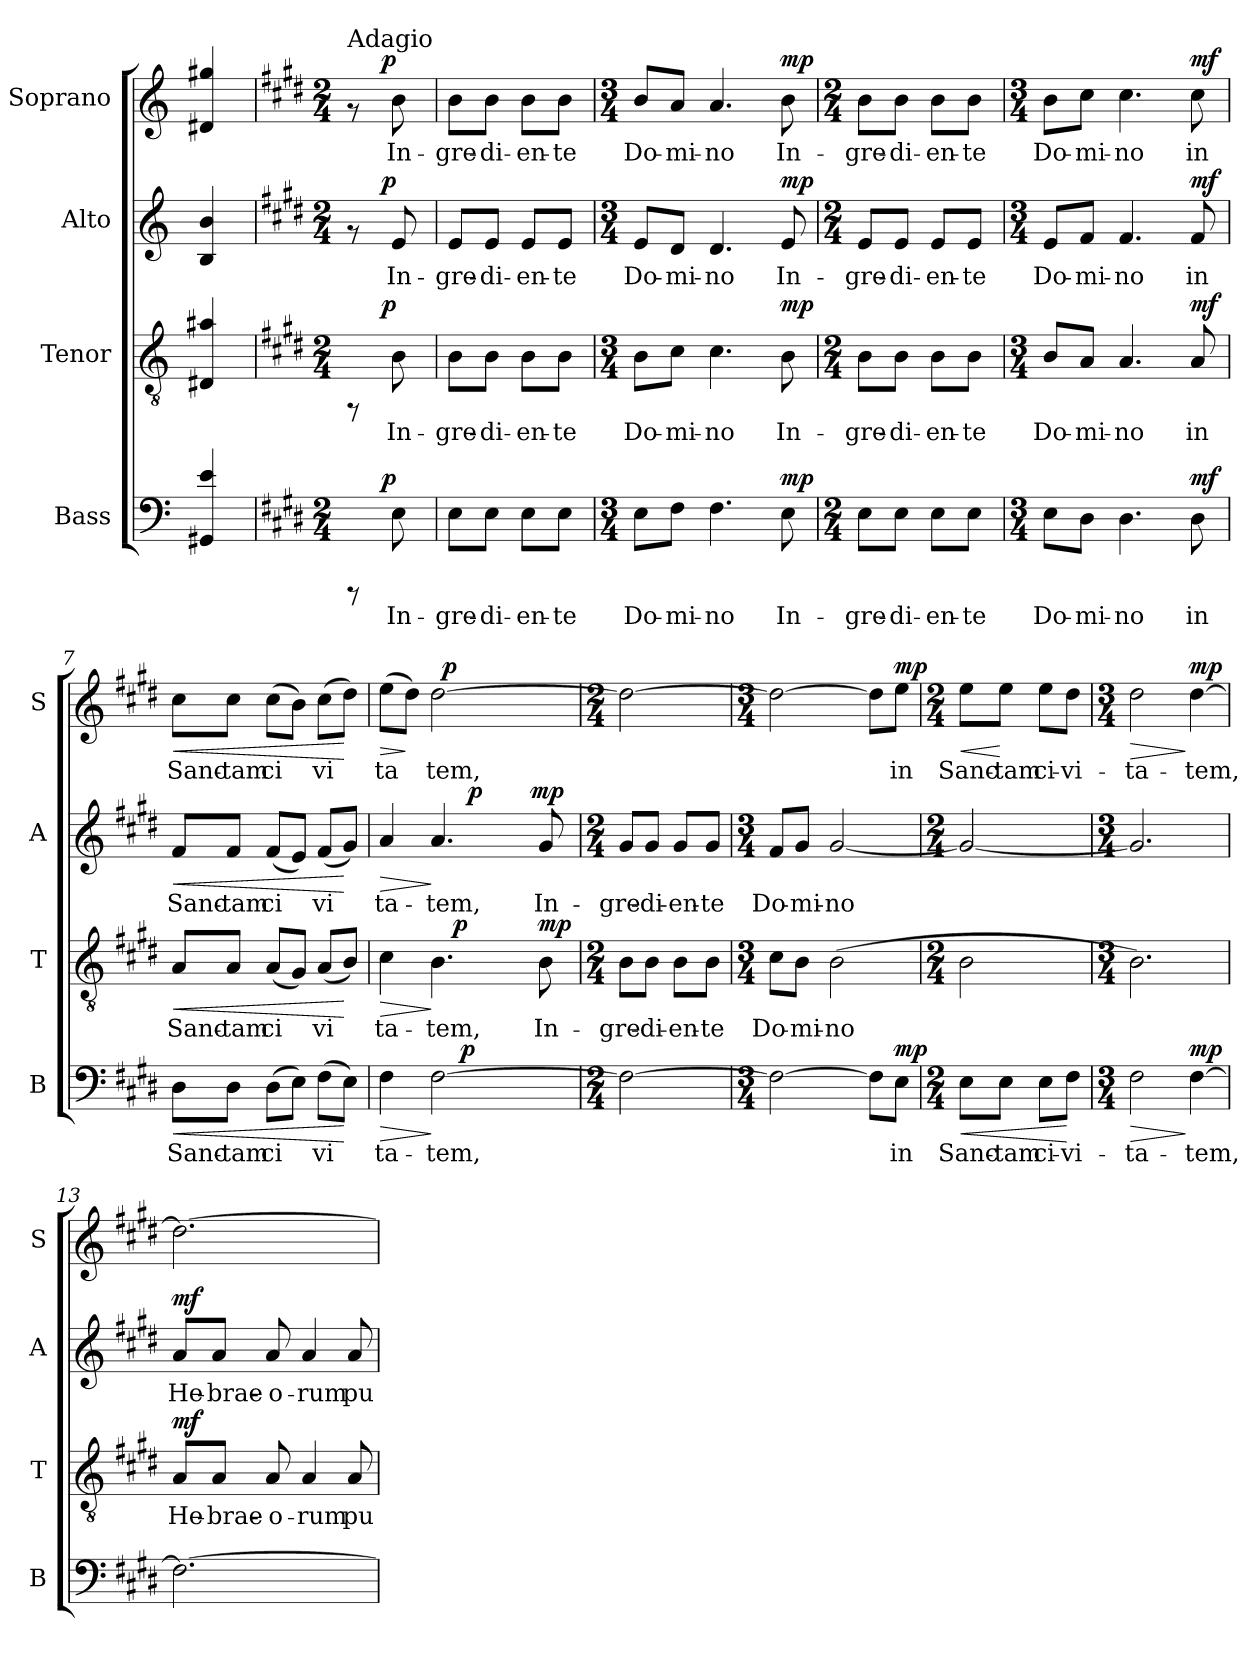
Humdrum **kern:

**kern	**text	**dynam	**kern	**text	**dynam	**kern	**text	**dynam	**kern	**text	**dynam
*part4	*part4	*part4	*part3	*part3	*part3	*part2	*part2	*part2	*part1	*part1	*part1
*staff4	*staff4	*staff4	*staff3	*staff3	*staff3	*staff2	*staff2	*staff2	*staff1	*staff1	*staff1
*I"Bass	*	*	*I"Tenor	*	*	*I"Alto	*	*	*I"Soprano	*	*
*I'B	*	*	*I'T	*	*	*I'A	*	*	*I'S	*	*
!!LO:PB:g=z
*stria5	*	*	*stria5	*	*	*stria5	*	*	*stria5	*	*
*clefF4	*	*	*clefGv2	*	*	*clefG2	*	*	*clefG2	*	*
*k[]	*	*	*k[]	*	*	*k[]	*	*	*k[]	*	*
*C:	*	*	*C:	*	*	*C:	*	*	*C:	*	*
=1	=1	=1	=1	=1	=1	=1	=1	=1	=1	=1	=1
!	!LO:LY:b:cj	!	!	!LO:LY:b:cj	!	!	!LO:LY:b:cj	!	!	!LO:LY:b:cj	!
4e/ 4GG#X/	.	.	4a#X/ 4D#X/	.	.	4b/ 4B/	.	.	4gg#X/ 4d#X/	.	.
=2!	=2!	=2!	=2!	=2!	=2!	=2!	=2!	=2!	=2!	=2!	=2!
*k[f#c#g#d#]	*	*	*k[f#c#g#d#]	*	*	*k[f#c#g#d#]	*	*	*k[f#c#g#d#]	*	*
*E:	*	*	*E:	*	*	*E:	*	*	*E:	*	*
*M2/4	*	*	*M2/4	*	*	*M2/4	*	*	*M2/4	*	*
*^	*	*	*^	*	*	*^	*	*	*^	*	*
!	!	!	!	!	!	!	!	!	!	!	!	!LO:TX:a:t=Adagio	!	!	!
8rCCC	16..ryy	.	.	8rFF	16..ryy	.	.	8rf	16..ryy	.	.	8rf	16..ryy	.	.
!	!	!	!LO:DY:a	!	!	!	!LO:DY:a	!	!	!	!LO:DY:a	!	!	!	!LO:DY:a
.	8ryy	.	p	.	8ryy	.	p	.	8ryy	.	p	.	8ryy	.	p
!	!	!LO:LY:b:cj	!	!	!	!LO:LY:b:cj	!	!	!	!LO:LY:b:cj	!	!	!	!LO:LY:b:cj	!
8E\	.	In-	.	8B\	.	In-	.	8e/	.	In-	.	8b\	.	In-	.
.	64ryy	.	.	.	64ryy	.	.	.	64ryy	.	.	.	64ryy	.	.
=3	=3	=3	=3	=3	=3	=3	=3	=3	=3	=3	=3	=3	=3	=3	=3
!	!	!LO:LY:b:cj	!	!	!	!LO:LY:b:cj	!	!	!	!LO:LY:b:cj	!	!	!	!LO:LY:b:cj	!
*v	*v	*	*	*	*	*	*	*v	*v	*	*	*v	*v	*	*
*	*	*	*v	*v	*	*	*	*	*	*	*	*
8E\L	-gre-	.	8B\L	-gre-	.	8e/L	-gre-	.	8b\L	-gre-	.
!	!LO:LY:b:cj	!	!	!LO:LY:b:cj	!	!	!LO:LY:b:cj	!	!	!LO:LY:b:cj	!
8E\J	-di-	.	8B\J	-di-	.	8e/J	-di-	.	8b\J	-di-	.
!	!LO:LY:b:cj	!	!	!LO:LY:b:cj	!	!	!LO:LY:b:cj	!	!	!LO:LY:b:cj	!
8E\L	-en-	.	8B\L	-en-	.	8e/L	-en-	.	8b\L	-en-	.
!	!LO:LY:b:cj	!	!	!LO:LY:b:cj	!	!	!LO:LY:b:cj	!	!	!LO:LY:b:cj	!
8E\J	-te	.	8B\J	-te	.	8e/J	-te	.	8b\J	-te	.
=4	=4	=4	=4	=4	=4	=4	=4	=4	=4	=4	=4
*M3/4	*	*	*M3/4	*	*	*M3/4	*	*	*M3/4	*	*
!	!LO:LY:b:cj	!	!	!LO:LY:b:cj	!	!	!LO:LY:b:cj	!	!	!LO:LY:b:cj	!
8E\L	Do-	.	8B\L	Do-	.	8e/L	Do-	.	8b/L	Do-	.
!	!LO:LY:b:cj	!	!	!LO:LY:b:cj	!	!	!LO:LY:b:cj	!	!	!LO:LY:b:cj	!
8F#\J	-mi-	.	8c#\J	-mi-	.	8d#/J	-mi-	.	8a/J	-mi-	.
!	!LO:LY:b:cj	!	!	!LO:LY:b:cj	!	!	!LO:LY:b:cj	!	!	!LO:LY:b:cj	!
4.F#\	-no	.	4.c#\	-no	.	4.d#/	-no	.	4.a/	-no	.
!	!LO:LY:b:cj	!LO:DY:a	!	!LO:LY:b:cj	!LO:DY:a	!	!LO:LY:b:cj	!LO:DY:a	!	!LO:LY:b:cj	!LO:DY:a
8E\	In-	mp	8B\	In-	mp	8e/	In-	mp	8b\	In-	mp
=5	=5	=5	=5	=5	=5	=5	=5	=5	=5	=5	=5
*M2/4	*	*	*M2/4	*	*	*M2/4	*	*	*M2/4	*	*
!	!LO:LY:b:cj	!	!	!LO:LY:b:cj	!	!	!LO:LY:b:cj	!	!	!LO:LY:b:cj	!
8E\L	-gre-	.	8B\L	-gre-	.	8e/L	-gre-	.	8b\L	-gre-	.
!	!LO:LY:b:cj	!	!	!LO:LY:b:cj	!	!	!LO:LY:b:cj	!	!	!LO:LY:b:cj	!
8E\J	-di-	.	8B\J	-di-	.	8e/J	-di-	.	8b\J	-di-	.
!	!LO:LY:b:cj	!	!	!LO:LY:b:cj	!	!	!LO:LY:b:cj	!	!	!LO:LY:b:cj	!
8E\L	-en-	.	8B\L	-en-	.	8e/L	-en-	.	8b\L	-en-	.
!	!LO:LY:b:cj	!	!	!LO:LY:b:cj	!	!	!LO:LY:b:cj	!	!	!LO:LY:b:cj	!
8E\J	-te	.	8B\J	-te	.	8e/J	-te	.	8b\J	-te	.
!!LO:LB:g=z
=6	=6	=6	=6	=6	=6	=6	=6	=6	=6	=6	=6
*M3/4	*	*	*M3/4	*	*	*M3/4	*	*	*M3/4	*	*
!	!LO:LY:b:cj	!	!	!LO:LY:b:cj	!	!	!LO:LY:b:cj	!	!	!LO:LY:b:cj	!
8E\L	Do-	.	8B/L	Do-	.	8e/L	Do-	.	8b\L	Do-	.
!	!LO:LY:b:cj	!	!	!LO:LY:b:cj	!	!	!LO:LY:b:cj	!	!	!LO:LY:b:cj	!
8D#\J	-mi-	.	8A/J	-mi-	.	8f#/J	-mi-	.	8cc#\J	-mi-	.
!	!LO:LY:b:cj	!	!	!LO:LY:b:cj	!	!	!LO:LY:b:cj	!	!	!LO:LY:b:cj	!
4.D#\	-no	.	4.A/	-no	.	4.f#/	-no	.	4.cc#\	-no	.
!	!LO:LY:b:cj	!LO:DY:a	!	!LO:LY:b:cj	!LO:DY:a	!	!LO:LY:b:cj	!LO:DY:a	!	!LO:LY:b:cj	!LO:DY:a
8D#\	in	mf	8A/	in	mf	8f#/	in	mf	8cc#\	in	mf
=7	=7	=7	=7	=7	=7	=7	=7	=7	=7	=7	=7
!	!LO:LY:b:cj	!LO:HP:b	!	!LO:LY:b:cj	!LO:HP:b	!	!LO:LY:b:cj	!LO:HP:b	!	!LO:LY:b:cj	!LO:HP:b
8D#\L	Sanc-	<	8A/L	Sanc-	<	8f#/L	Sanc-	<	8cc#\L	Sanc-	<
!	!LO:LY:b:cj	!	!	!LO:LY:b:cj	!	!	!LO:LY:b:cj	!	!	!LO:LY:b:cj	!
8D#\J	-tam	.	8A/J	-tam	.	8f#/J	-tam	.	8cc#\J	-tam	.
!	!LO:LY:b:cj	!	!	!LO:LY:b:cj	!	!	!LO:LY:b:cj	!	!	!LO:LY:b:cj	!
(>8D#\L	ci-	.	(<8A/L	ci-	.	(<8f#/L	ci-	.	(>8cc#\L	ci-	.
!	!LO:LY:b:cj	!	!	!LO:LY:b:cj	!	!	!LO:LY:b:cj	!	!	!LO:LY:b:cj	!
8E\J)	--	.	8G#/J)	--	.	8e/J)	--	.	8b\J)	--	.
!	!LO:LY:b:cj	!	!	!LO:LY:b:cj	!	!	!LO:LY:b:cj	!	!	!LO:LY:b:cj	!
(>8F#\L	-vi-	.	(<8A/L	-vi-	.	(<8f#/L	-vi-	.	(>8cc#\L	-vi-	.
!	!LO:LY:b:cj	!	!	!LO:LY:b:cj	!	!	!LO:LY:b:cj	!	!	!LO:LY:b:cj	!
8E\J)	--	[	8B/J)	--	[	8g#/J)	--	[	8dd#\J)	--	[
=8	=8	=8	=8	=8	=8	=8	=8	=8	=8	=8	=8
!	!LO:LY:b:cj	!LO:HP:b	!	!LO:LY:b:cj	!LO:HP:b	!	!LO:LY:b:cj	!LO:HP:b	!	!LO:LY:b:cj	!LO:HP:b
*^	*	*	*^	*	*	*^	*	*	*^	*	*
*	*	*	*	*	*	*	*	*	*^	*	*	*	*	*	*
4F#\	4ryy	-ta-	>	4c#\	4ryy	-ta-	>	4a/	4ryy	2ryy	-ta-	>	(>8ee\L	4ryy	-ta-	>
!	!	!	!	!	!	!	!	!	!	!	!	!	!	!	!LO:LY:b:cj	!
.	.	.	.	.	.	.	.	.	.	.	.	.	8dd#\J)	.	--	]
!	!	!LO:LY:b:cj	!	!	!	!LO:LY:b:cj	!	!	!	!	!LO:LY:b:cj	!	!	!	!LO:LY:b:cj	!
[>2F#\	16ryy	-tem,	]	4.B\	16ryy	-tem,	]	4.a/	16.ryy	.	-tem,	]	[>2dd#\	32ryy	-tem,	.
!	!	!	!	!	!	!	!	!	!	!	!	!	!	!	!	!LO:DY:a
.	.	.	.	.	.	.	.	.	.	.	.	.	.	4...ryy	.	p
!	!	!	!	!	!	!	!LO:DY:a	!	!	!	!	!	!	!	!	!
.	64ryy	.	.	.	4..ryy	.	p	.	.	.	.	.	.	.	.	.
!	!	!	!LO:DY:a	!	!	!	!	!	!	!	!	!	!	!	!	!
.	4ryy	.	p	.	.	.	.	.	.	.	.	.	.	.	.	.
!	!	!	!	!	!	!	!	!	!	!	!	!LO:DY:a	!	!	!	!
.	.	.	.	.	.	.	.	.	4ryy	.	.	p	.	.	.	.
.	.	.	.	.	.	.	.	.	.	16..ryy	.	.	.	.	.	.
.	8ryy	.	.	.	.	.	.	.	.	.	.	.	.	.	.	.
.	.	.	.	.	.	.	.	.	8ryy	.	.	.	.	.	.	.
!	!	!	!	!	!	!	!	!	!	!	!	!LO:DY:a	!	!	!	!
.	.	.	.	.	.	.	.	.	.	8ryy	.	mp	.	.	.	.
!	!	!	!	!	!	!LO:LY:b:cj	!LO:DY:a	!	!	!	!LO:LY:b:cj	!	!	!	!	!
.	.	.	.	8B\	.	In-	mp	8g#/	.	.	In-	.	.	.	.	.
.	32.ryy	.	.	.	.	.	.	.	.	.	.	.	.	.	.	.
.	.	.	.	.	.	.	.	.	32ryy	.	.	.	.	.	.	.
.	.	.	.	.	.	.	.	.	.	64ryy	.	.	.	.	.	.
*v	*v	*	*	*	*	*	*	*v	*v	*v	*	*	*v	*v	*	*
*	*	*	*v	*v	*	*	*	*	*	*	*	*
=9	=9	=9	=9	=9	=9	=9	=9	=9	=9	=9	=9
*M2/4	*	*	*M2/4	*	*	*M2/4	*	*	*M2/4	*	*
*^	*	*	*^	*	*	*^	*	*	*^	*	*
*	*	*	*	*	*	*	*	*	*^	*	*	*	*	*	*
!	!	!LO:LY:b:cj	!	!	!	!LO:LY:b:cj	!	!	!	!	!LO:LY:b:cj	!	!	!	!LO:LY:b:cj	!
*v	*v	*	*	*	*	*	*	*v	*v	*v	*	*	*v	*v	*	*
*	*	*	*v	*v	*	*	*	*	*	*	*	*
2F#\_>	.	.	8B\L	-gre-	.	8g#/L	-gre-	.	2dd#\_>	.	.
!	!	!	!	!LO:LY:b:cj	!	!	!LO:LY:b:cj	!	!	!	!
.	.	.	8B\J	-di-	.	8g#/J	-di-	.	.	.	.
!	!	!	!	!LO:LY:b:cj	!	!	!LO:LY:b:cj	!	!	!	!
.	.	.	8B\L	-en-	.	8g#/L	-en-	.	.	.	.
!	!	!	!	!LO:LY:b:cj	!	!	!LO:LY:b:cj	!	!	!	!
.	.	.	8B\J	-te	.	8g#/J	-te	.	.	.	.
=10	=10	=10	=10	=10	=10	=10	=10	=10	=10	=10	=10
*M3/4	*	*	*M3/4	*	*	*M3/4	*	*	*M3/4	*	*
!	!LO:LY:b:cj	!	!	!LO:LY:b:cj	!	!	!LO:LY:b:cj	!	!	!LO:LY:b:cj	!
2F#\_>	.	.	8c#\L	Do-	.	8f#/L	Do-	.	2dd#\_>	.	.
!	!	!	!	!LO:LY:b:cj	!	!	!LO:LY:b:cj	!	!	!	!
.	.	.	8B\J	-mi-	.	8g#/J	-mi-	.	.	.	.
!	!	!	!	!LO:LY:b:cj	!	!	!LO:LY:b:cj	!	!	!	!
.	.	.	(>2B\	-no	.	[>2g#/	-no	.	.	.	.
!	!LO:LY:b:cj	!	!	!	!	!	!	!	!	!LO:LY:b:cj	!
8F#\L]	.	.	.	.	.	.	.	.	8dd#\L]	.	.
!	!LO:LY:b:cj	!LO:DY:a	!	!	!	!	!	!	!	!LO:LY:b:cj	!LO:DY:a
8E\J	in	mp	.	.	.	.	.	.	8ee\J	in	mp
!!LO:PB:g=z
=11	=11	=11	=11	=11	=11	=11	=11	=11	=11	=11	=11
*M2/4	*	*	*M2/4	*	*	*M2/4	*	*	*M2/4	*	*
!	!LO:LY:b:cj	!LO:HP:b	!	!LO:LY:b:cj	!	!	!LO:LY:b:cj	!	!	!LO:LY:b:cj	!LO:HP:b
8E\L	Sanc-	<	2B\	.	.	2g#/_<	.	.	8ee\L	Sanc-	<
!	!LO:LY:b:cj	!	!	!	!	!	!	!	!	!LO:LY:b:cj	!
8E\J	-tam	.	.	.	.	.	.	.	8ee\J	-tam	[
!	!LO:LY:b:cj	!	!	!	!	!	!	!	!	!LO:LY:b:cj	!
8E\L	ci-	.	.	.	.	.	.	.	8ee\L	ci-	.
!	!LO:LY:b:cj	!	!	!	!	!	!	!	!	!LO:LY:b:cj	!
8F#\J	-vi-	[	.	.	.	.	.	.	8dd#\J	-vi-	.
=12	=12	=12	=12	=12	=12	=12	=12	=12	=12	=12	=12
*M3/4	*	*	*M3/4	*	*	*M3/4	*	*	*M3/4	*	*
!	!LO:LY:b:cj	!LO:HP:b	!	!LO:LY:b:cj	!	!	!LO:LY:b:cj	!	!	!LO:LY:b:cj	!LO:HP:b
2F#\	-ta-	>	2.B\)	.	.	2.g#/]	.	.	2dd#\	-ta-	>
!	!LO:LY:b:cj	!LO:DY:n=1:a	!	!	!	!	!	!	!	!LO:LY:b:cj	!LO:DY:n=1:a
[>4F#\	-tem,	] mp	.	.	.	.	.	.	[>4dd#\	-tem,	] mp
=13	=13	=13	=13	=13	=13	=13	=13	=13	=13	=13	=13
!	!LO:LY:b:cj	!	!	!LO:LY:b:cj	!LO:DY:a	!	!LO:LY:b:cj	!LO:DY:a	!	!LO:LY:b:cj	!
2.F#\_>	.	.	8A/L	He-	mf	8a/L	He-	mf	2.dd#\_>	.	.
!	!	!	!	!LO:LY:b:cj	!	!	!LO:LY:b:cj	!	!	!	!
.	.	.	8A/J	-brae-	.	8a/J	-brae-	.	.	.	.
!	!	!	!	!LO:LY:b:cj	!	!	!LO:LY:b:cj	!	!	!	!
.	.	.	8A/	-o-	.	8a/	-o-	.	.	.	.
!	!	!	!	!LO:LY:b:cj	!	!	!LO:LY:b:cj	!	!	!	!
.	.	.	4A/	-rum	.	4a/	-rum	.	.	.	.
!	!	!	!	!LO:LY:b:cj	!	!	!LO:LY:b:cj	!	!	!	!
.	.	.	8A/	pu-	.	8a/	pu-	.	.	.	.
=	=	=	=	=	=	=	=	=	=	=	=
*-	*-	*-	*-	*-	*-	*-	*-	*-	*-	*-	*-
